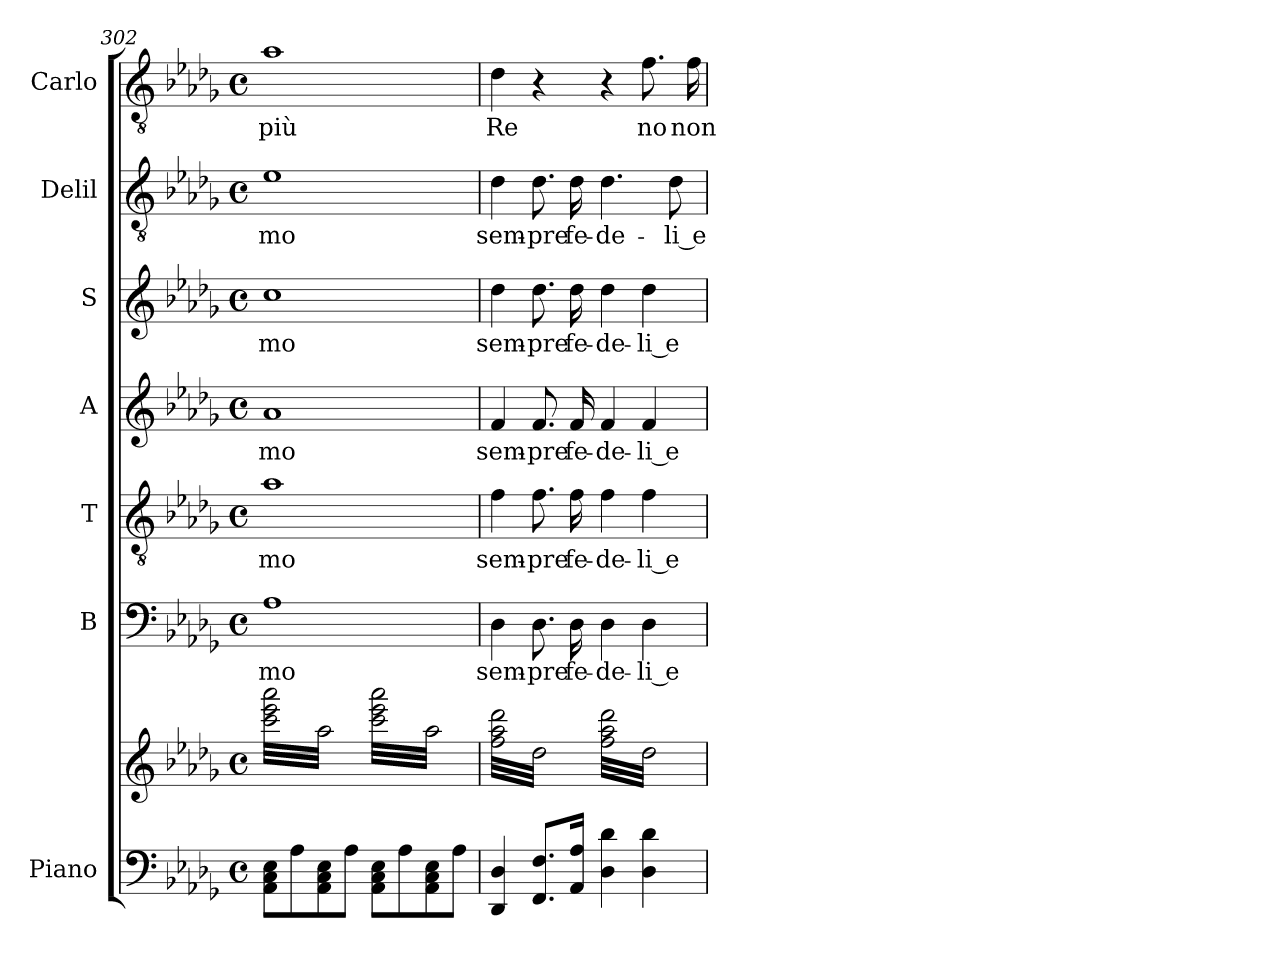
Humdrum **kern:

**kern	**kern	**kern	**text	**kern	**text	**kern	**text	**kern	**text	**kern	**text	**kern	**text
*part7	*part7	*part6	*part6	*part5	*part5	*part4	*part4	*part3	*part3	*part2	*part2	*part1	*part1
*staff8	*staff7	*staff6	*staff6	*staff5	*staff5	*staff4	*staff4	*staff3	*staff3	*staff2	*staff2	*staff1	*staff1
*I"Piano	*	*I"B	*	*I"T	*	*I"A	*	*I"S	*	*I"Delil	*	*I"Carlo	*
*I'Pno	*	*I'B	*	*I'T	*	*I'A	*	*I'S	*	*	*	*	*
*clefF4	*clefG2	*clefF4	*	*clefGv2	*	*clefG2	*	*clefG2	*	*clefGv2	*	*clefGv2	*
*k[b-e-a-d-g-]	*k[b-e-a-d-g-]	*k[b-e-a-d-g-]	*	*k[b-e-a-d-g-]	*	*k[b-e-a-d-g-]	*	*k[b-e-a-d-g-]	*	*k[b-e-a-d-g-]	*	*k[b-e-a-d-g-]	*
*M4/4	*M4/4	*M4/4	*	*M4/4	*	*M4/4	*	*M4/4	*	*M4/4	*	*M4/4	*
*met(c)	*met(c)	*met(c)	*	*met(c)	*	*met(c)	*	*met(c)	*	*met(c)	*	*met(c)	*
=302	=302	=302	=302	=302	=302	=302	=302	=302	=302	=302	=302	=302	=302
*	*tremolo	*	*	*	*	*	*	*	*	*	*	*	*
8AA-\ 8C\ 8E-\L	32ccc\ 32eee-\ 32aaa-\LLL	1A-	-mo	1a-	-mo	1a-	-mo	1cc	-mo	1e-	-mo	1a-	più
.	32aa-\	.	.	.	.	.	.	.	.	.	.	.	.
.	32ccc\ 32eee-\ 32aaa-\	.	.	.	.	.	.	.	.	.	.	.	.
.	32aa-\	.	.	.	.	.	.	.	.	.	.	.	.
8A-\	32ccc\ 32eee-\ 32aaa-\	.	.	.	.	.	.	.	.	.	.	.	.
.	32aa-\	.	.	.	.	.	.	.	.	.	.	.	.
.	32ccc\ 32eee-\ 32aaa-\	.	.	.	.	.	.	.	.	.	.	.	.
.	32aa-\	.	.	.	.	.	.	.	.	.	.	.	.
8AA-\ 8C\ 8E-\	32ccc\ 32eee-\ 32aaa-\	.	.	.	.	.	.	.	.	.	.	.	.
.	32aa-\	.	.	.	.	.	.	.	.	.	.	.	.
.	32ccc\ 32eee-\ 32aaa-\	.	.	.	.	.	.	.	.	.	.	.	.
.	32aa-\	.	.	.	.	.	.	.	.	.	.	.	.
8A-\J	32ccc\ 32eee-\ 32aaa-\	.	.	.	.	.	.	.	.	.	.	.	.
.	32aa-\	.	.	.	.	.	.	.	.	.	.	.	.
.	32ccc\ 32eee-\ 32aaa-\	.	.	.	.	.	.	.	.	.	.	.	.
.	32aa-\JJJ	.	.	.	.	.	.	.	.	.	.	.	.
8AA-\ 8C\ 8E-\L	32ccc\ 32eee-\ 32aaa-\LLL	.	.	.	.	.	.	.	.	.	.	.	.
.	32aa-\	.	.	.	.	.	.	.	.	.	.	.	.
.	32ccc\ 32eee-\ 32aaa-\	.	.	.	.	.	.	.	.	.	.	.	.
.	32aa-\	.	.	.	.	.	.	.	.	.	.	.	.
8A-\	32ccc\ 32eee-\ 32aaa-\	.	.	.	.	.	.	.	.	.	.	.	.
.	32aa-\	.	.	.	.	.	.	.	.	.	.	.	.
.	32ccc\ 32eee-\ 32aaa-\	.	.	.	.	.	.	.	.	.	.	.	.
.	32aa-\	.	.	.	.	.	.	.	.	.	.	.	.
8AA-\ 8C\ 8E-\	32ccc\ 32eee-\ 32aaa-\	.	.	.	.	.	.	.	.	.	.	.	.
.	32aa-\	.	.	.	.	.	.	.	.	.	.	.	.
.	32ccc\ 32eee-\ 32aaa-\	.	.	.	.	.	.	.	.	.	.	.	.
.	32aa-\	.	.	.	.	.	.	.	.	.	.	.	.
8A-\J	32ccc\ 32eee-\ 32aaa-\	.	.	.	.	.	.	.	.	.	.	.	.
.	32aa-\	.	.	.	.	.	.	.	.	.	.	.	.
.	32ccc\ 32eee-\ 32aaa-\	.	.	.	.	.	.	.	.	.	.	.	.
.	32aa-\JJJ	.	.	.	.	.	.	.	.	.	.	.	.
=303	=303	=303	=303	=303	=303	=303	=303	=303	=303	=303	=303	=303	=303
4DD-/ 4D-/	32ff\ 32aa-\ 32ddd-\LLL	4D-\	sem-	4f\	sem-	4f/	sem-	4dd-\	sem-	4d-\	sem-	4d-\	Re
.	32dd-\	.	.	.	.	.	.	.	.	.	.	.	.
.	32ff\ 32aa-\ 32ddd-\	.	.	.	.	.	.	.	.	.	.	.	.
.	32dd-\	.	.	.	.	.	.	.	.	.	.	.	.
.	32ff\ 32aa-\ 32ddd-\	.	.	.	.	.	.	.	.	.	.	.	.
.	32dd-\	.	.	.	.	.	.	.	.	.	.	.	.
.	32ff\ 32aa-\ 32ddd-\	.	.	.	.	.	.	.	.	.	.	.	.
.	32dd-\	.	.	.	.	.	.	.	.	.	.	.	.
8.FF/ 8.F/L	32ff\ 32aa-\ 32ddd-\	8.D-\	-pre	8.f\	-pre	8.f/	-pre	8.dd-\	-pre	8.d-\	-pre	4r	.
.	32dd-\	.	.	.	.	.	.	.	.	.	.	.	.
.	32ff\ 32aa-\ 32ddd-\	.	.	.	.	.	.	.	.	.	.	.	.
.	32dd-\	.	.	.	.	.	.	.	.	.	.	.	.
.	32ff\ 32aa-\ 32ddd-\	.	.	.	.	.	.	.	.	.	.	.	.
.	32dd-\	.	.	.	.	.	.	.	.	.	.	.	.
16AA-/ 16A-/Jk	32ff\ 32aa-\ 32ddd-\	16D-\	fe-	16f\	fe-	16f/	fe-	16dd-\	fe-	16d-\	fe-	.	.
.	32dd-\JJJ	.	.	.	.	.	.	.	.	.	.	.	.
4D-\ 4d-\	32ff\ 32aa-\ 32ddd-\LLL	4D-\	-de-	4f\	-de-	4f/	-de-	4dd-\	-de-	4.d-\	-de-	4r	.
.	32dd-\	.	.	.	.	.	.	.	.	.	.	.	.
.	32ff\ 32aa-\ 32ddd-\	.	.	.	.	.	.	.	.	.	.	.	.
.	32dd-\	.	.	.	.	.	.	.	.	.	.	.	.
.	32ff\ 32aa-\ 32ddd-\	.	.	.	.	.	.	.	.	.	.	.	.
.	32dd-\	.	.	.	.	.	.	.	.	.	.	.	.
.	32ff\ 32aa-\ 32ddd-\	.	.	.	.	.	.	.	.	.	.	.	.
.	32dd-\	.	.	.	.	.	.	.	.	.	.	.	.
4D-\ 4d-\	32ff\ 32aa-\ 32ddd-\	4D-\	-li e	4f\	-li e	4f/	-li e	4dd-\	-li e	.	.	8.f\	no
.	32dd-\	.	.	.	.	.	.	.	.	.	.	.	.
.	32ff\ 32aa-\ 32ddd-\	.	.	.	.	.	.	.	.	.	.	.	.
.	32dd-\	.	.	.	.	.	.	.	.	.	.	.	.
.	32ff\ 32aa-\ 32ddd-\	.	.	.	.	.	.	.	.	8d-\	-li e	.	.
.	32dd-\	.	.	.	.	.	.	.	.	.	.	.	.
.	32ff\ 32aa-\ 32ddd-\	.	.	.	.	.	.	.	.	.	.	16f\	non
.	32dd-\JJJ	.	.	.	.	.	.	.	.	.	.	.	.
*	*Xtremolo	*	*	*	*	*	*	*	*	*	*	*	*
.	.	.	.	.	.	.	.	.	.	.	.	.	.
.	.	.	.	.	.	.	.	.	.	.	.	.	.
.	.	.	.	.	.	.	.	.	.	.	.	.	.
.	.	.	.	.	.	.	.	.	.	.	.	.	.
.	.	.	.	.	.	.	.	.	.	.	.	.	.
.	.	.	.	.	.	.	.	.	.	.	.	.	.
.	.	.	.	.	.	.	.	.	.	.	.	.	.
.	.	.	.	.	.	.	.	.	.	.	.	.	.
=	=	=	=	=	=	=	=	=	=	=	=	=	=
*-	*-	*-	*-	*-	*-	*-	*-	*-	*-	*-	*-	*-	*-
